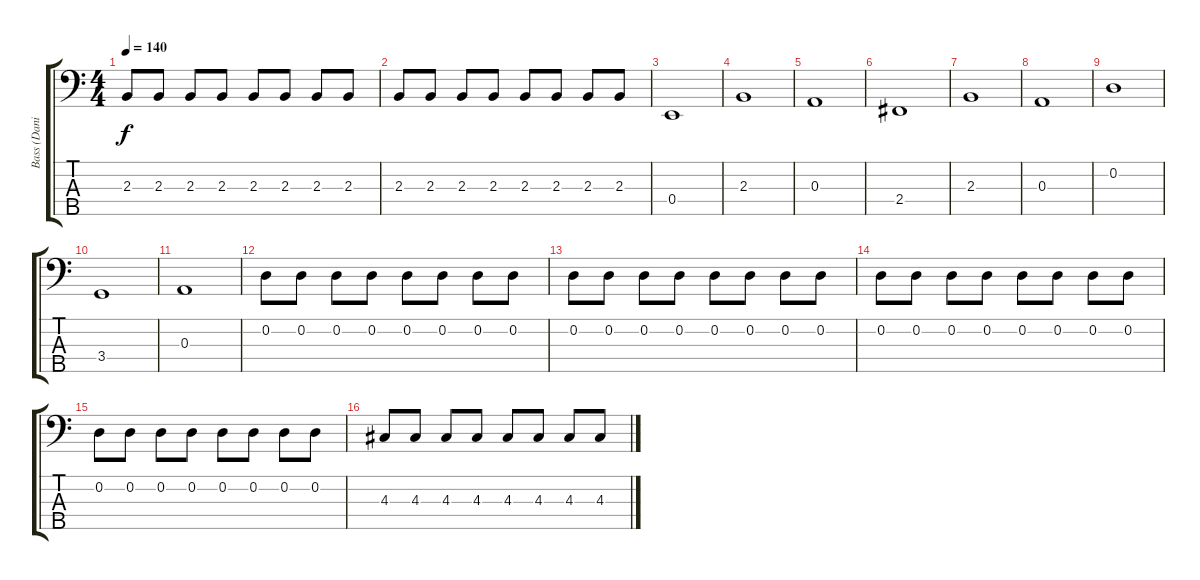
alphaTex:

\track ("Bass (Dani Fernandez)" "Bass (Dani") {instrument electricbassfinger}
\staff {score tabs}
\tuning (G2 D2 A1 E1 B0) {hide}
\ts (4 4)
\tempo 140
\clef f4
\ks c
2.3.8{dy f} 2.3.8 2.3.8 2.3.8 2.3.8 2.3.8 2.3.8 2.3.8 |
2.3.8 2.3.8 2.3.8 2.3.8 2.3.8 2.3.8 2.3.8 2.3.8 |
0.4.1 |
2.3.1 |
0.3.1 |
2.4.1 |
2.3.1 |
0.3.1 |
0.2.1 |
3.4.1 |
0.3.1 |
0.2.8 0.2.8 0.2.8 0.2.8 0.2.8 0.2.8 0.2.8 0.2.8 |
0.2.8 0.2.8 0.2.8 0.2.8 0.2.8 0.2.8 0.2.8 0.2.8 |
0.2.8 0.2.8 0.2.8 0.2.8 0.2.8 0.2.8 0.2.8 0.2.8 |
0.2.8 0.2.8 0.2.8 0.2.8 0.2.8 0.2.8 0.2.8 0.2.8 |
4.3.8 4.3.8 4.3.8 4.3.8 4.3.8 4.3.8 4.3.8 4.3.8
